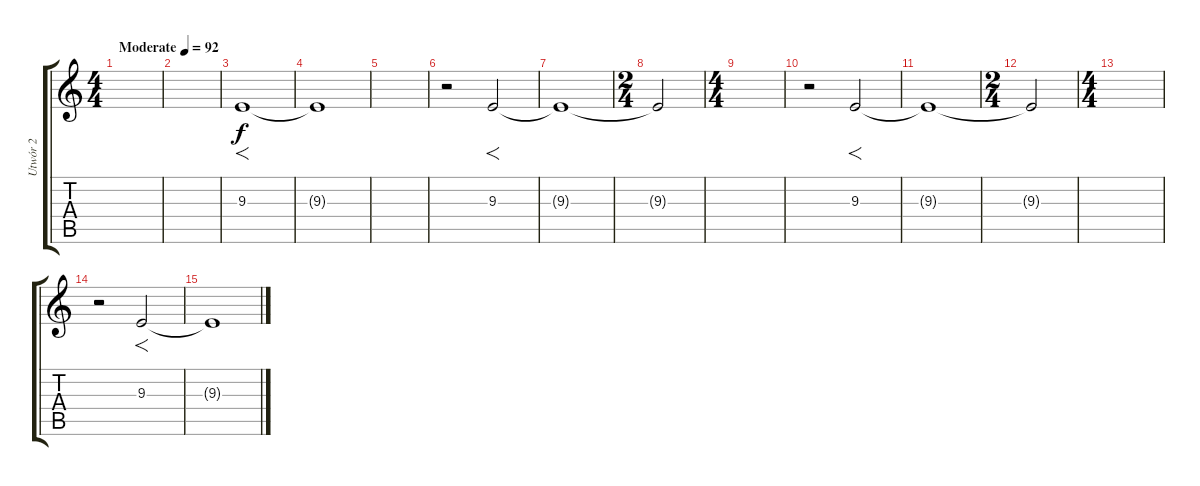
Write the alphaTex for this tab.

\track ("Utwór 2" "Utwór 2") {instrument synthstrings1}
\staff {score tabs}
\tuning (E4 B3 G3 D3 A2 E2) {hide}
\ts (4 4)
\tempo (92 "Moderate")
\clef g2
\ks c
|
|
9.3.1{f} |
9.3{t}.1 |
|
r.2 9.3.2{f} |
9.3{t}.1 |
\ts (2 4)
9.3{t}.2 |
\ts (4 4)
|
r.2 9.3.2{f} |
9.3{t}.1 |
\ts (2 4)
9.3{t}.2 |
\ts (4 4)
|
r.2 9.3.2{f} |
9.3{t}.1
